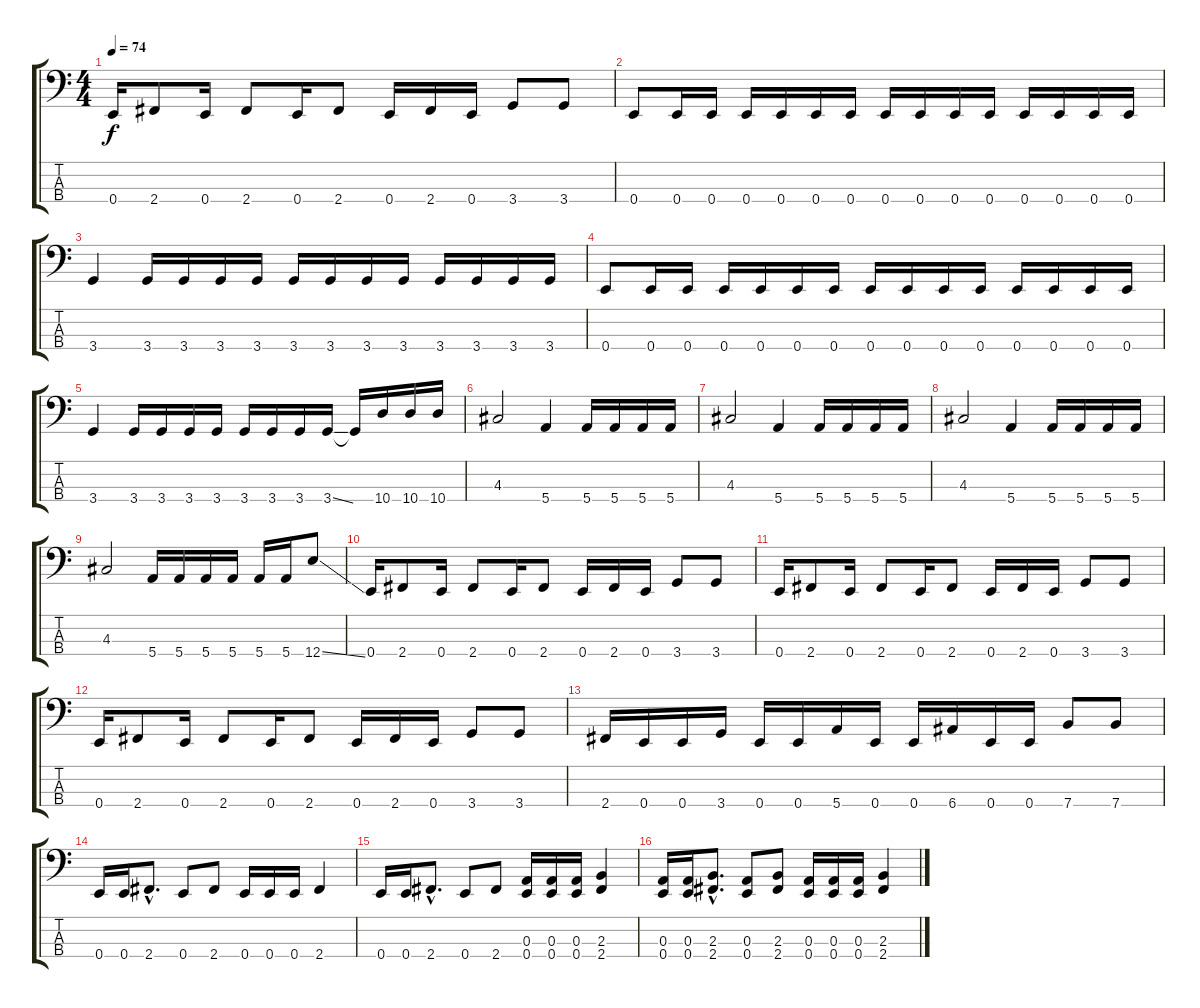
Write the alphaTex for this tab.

\track "" {instrument electricbassfinger}
\staff {score tabs}
\tuning (G2 D2 A1 E1) {hide}
\ts (4 4)
\tempo 74
\clef f4
\ks c
0.4.16{dy f} 2.4.8 0.4.16 2.4.8 0.4.16 2.4.8 0.4.16 2.4.16 0.4.16 3.4.8 3.4.8 |
0.4.8 0.4.16 0.4.16 0.4.16 0.4.16 0.4.16 0.4.16 0.4.16 0.4.16 0.4.16 0.4.16 0.4.16 0.4.16 0.4.16 0.4.16 |
3.4.4 3.4.16 3.4.16 3.4.16 3.4.16 3.4.16 3.4.16 3.4.16 3.4.16 3.4.16 3.4.16 3.4.16 3.4.16 |
0.4.8 0.4.16 0.4.16 0.4.16 0.4.16 0.4.16 0.4.16 0.4.16 0.4.16 0.4.16 0.4.16 0.4.16 0.4.16 0.4.16 0.4.16 |
3.4.4 3.4.16 3.4.16 3.4.16 3.4.16 3.4.16 3.4.16 3.4.16 3.4{ss}.16 3.4{t}.16 10.4.16 10.4.16 10.4.16 |
4.3.2 5.4.4 5.4.16 5.4.16 5.4.16 5.4.16 |
4.3.2 5.4.4 5.4.16 5.4.16 5.4.16 5.4.16 |
4.3.2 5.4.4 5.4.16 5.4.16 5.4.16 5.4.16 |
4.3.2 5.4.16 5.4.16 5.4.16 5.4.16 5.4.16 5.4.16 12.4{ss}.8 |
0.4.16 2.4.8 0.4.16 2.4.8 0.4.16 2.4.8 0.4.16 2.4.16 0.4.16 3.4.8 3.4.8 |
0.4.16 2.4.8 0.4.16 2.4.8 0.4.16 2.4.8 0.4.16 2.4.16 0.4.16 3.4.8 3.4.8 |
0.4.16 2.4.8 0.4.16 2.4.8 0.4.16 2.4.8 0.4.16 2.4.16 0.4.16 3.4.8 3.4.8 |
2.4.16 0.4.16 0.4.16 3.4.16 0.4.16 0.4.16 5.4.16 0.4.16 0.4.16 6.4.16 0.4.16 0.4.16 7.4.8 7.4.8 |
0.4.16 0.4.16 2.4{hac}.8{d} 0.4.8 2.4.8 0.4.16 0.4.16 0.4.16 2.4.4 |
0.4.16 0.4.16 2.4{hac}.8{d} 0.4.8 2.4.8 (0.3 0.4).16 (0.3 0.4).16 (0.3 0.4).16 (2.3 2.4).4 |
(0.3 0.4).16 (0.3 0.4).16 (2.3{hac} 2.4{hac}).8{d} (0.3 0.4).8 (2.3 2.4).8 (0.3 0.4).16 (0.3 0.4).16 (0.3 0.4).16 (2.3 2.4).4
